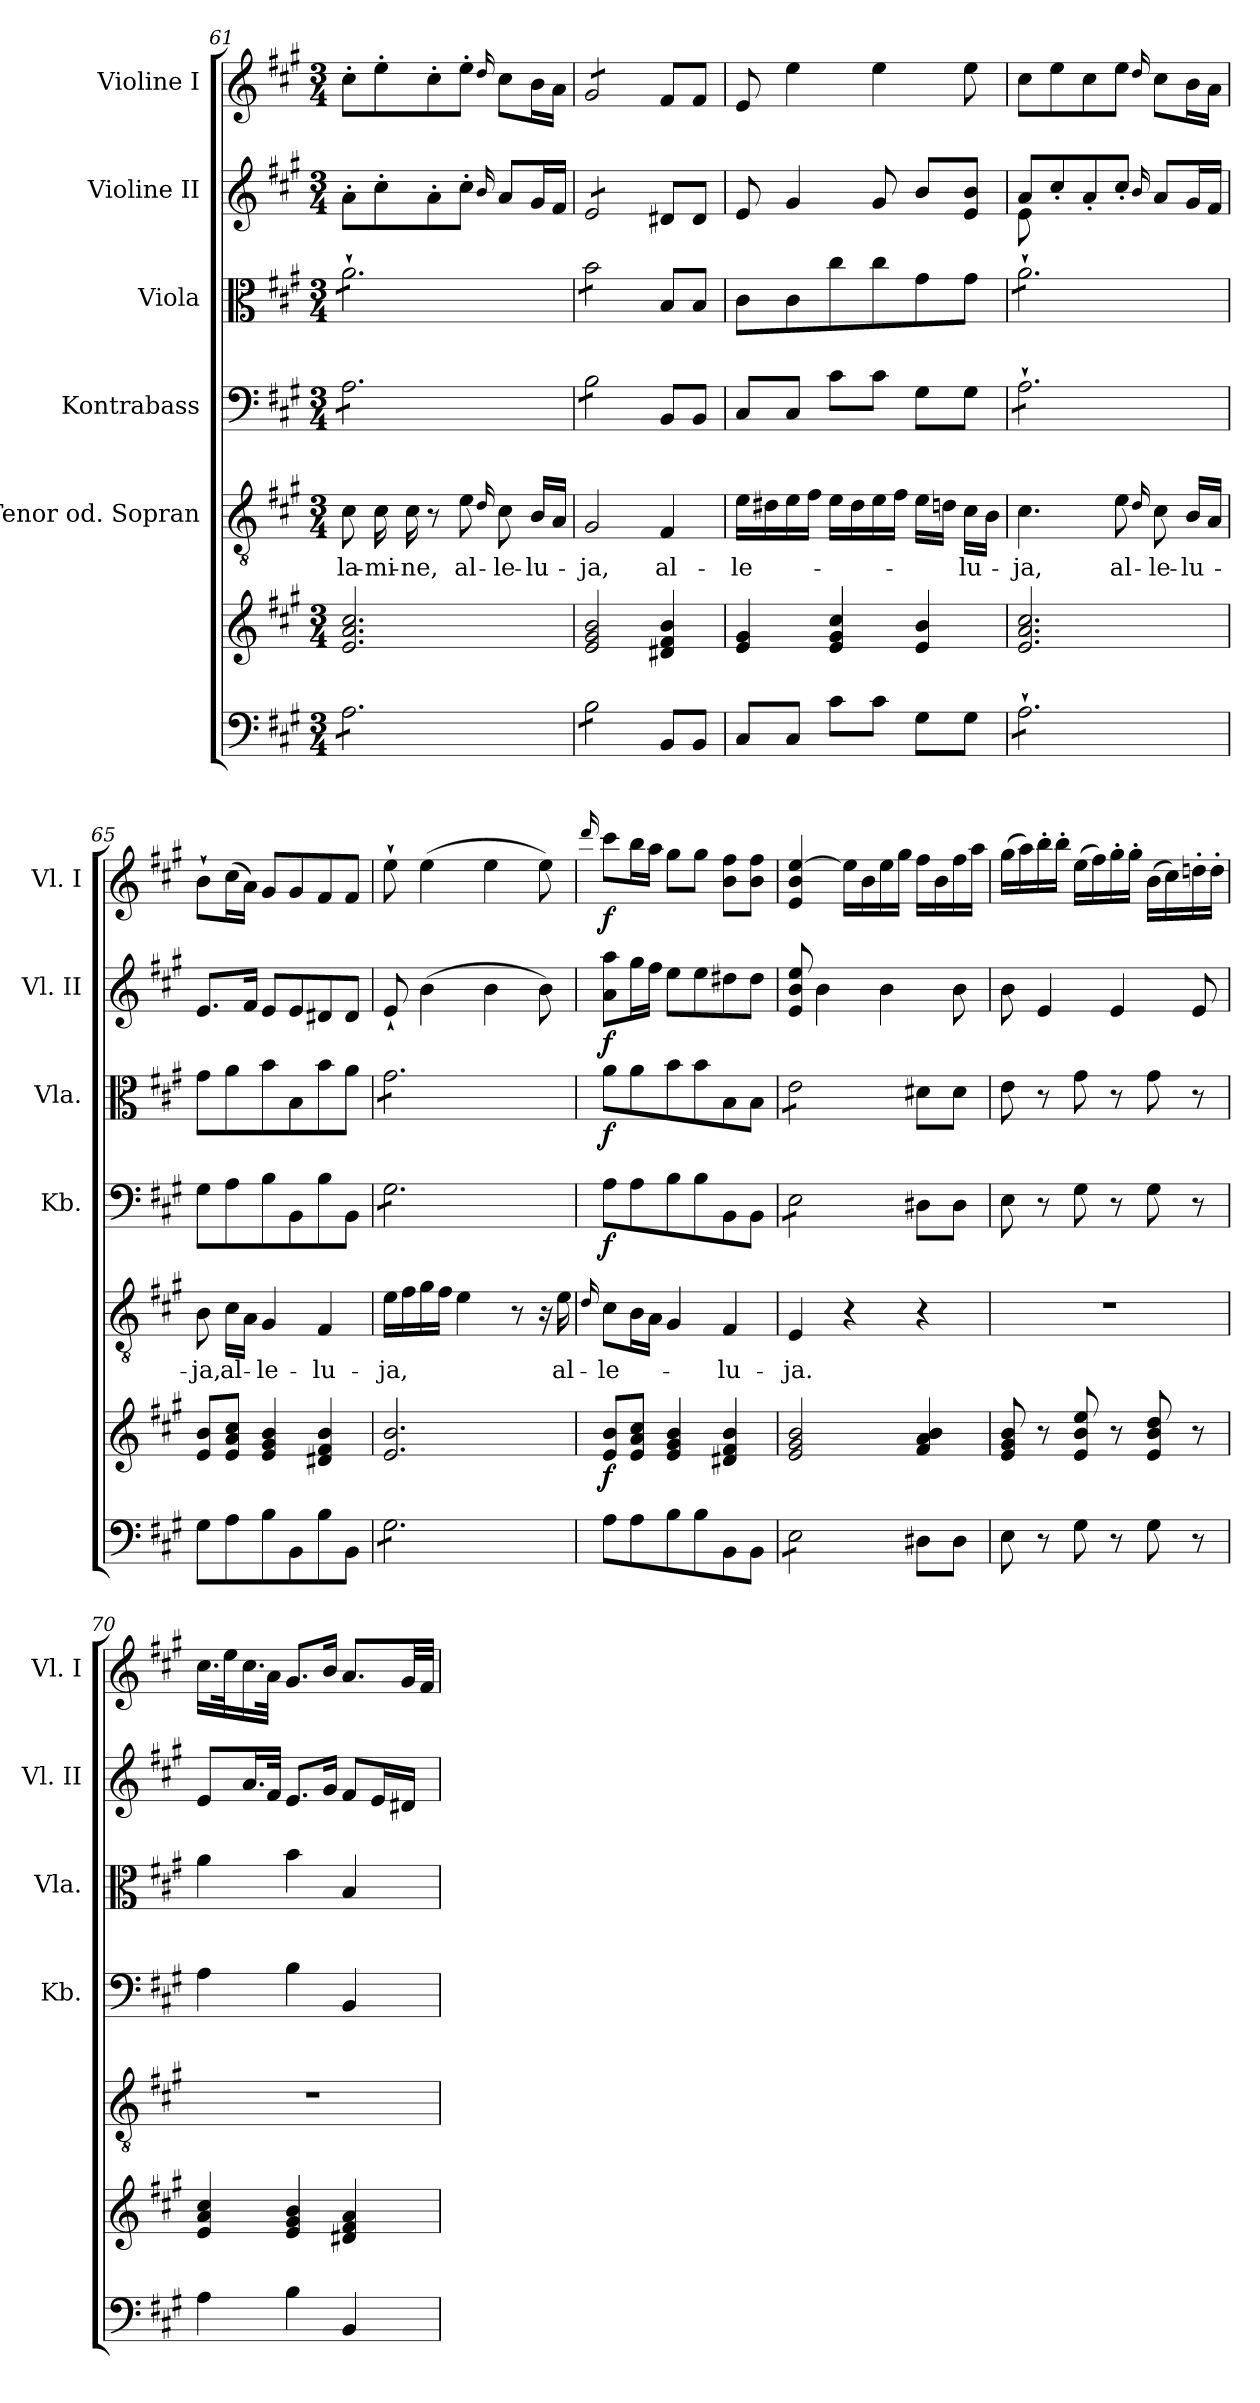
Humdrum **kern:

**kern	**kern	**dynam	**kern	**text	**kern	**dynam	**kern	**dynam	**kern	**dynam	**kern	**dynam
*part6	*part6	*part6	*part5	*part5	*part4	*part4	*part3	*part3	*part2	*part2	*part1	*part1
*staff7	*staff6	*staff6/7	*staff5	*staff5	*staff4	*staff4	*staff3	*staff3	*staff2	*staff2	*staff1	*staff1
*	*	*	*I"Tenor od. Sopran	*	*I"Kontrabass	*	*I"Viola	*	*I"Violine II	*	*I"Violine I	*
*	*	*	*	*	*I'Kb.	*	*I'Vla.	*	*I'Vl. II	*	*I'Vl. I	*
*clefF4	*clefG2	*	*clefGv2	*	*clefF4	*	*clefC3	*	*clefG2	*	*clefG2	*
*	*	*	*	*	*ITrd7c12	*	*	*	*	*	*	*
*k[f#c#g#]	*k[f#c#g#]	*	*k[f#c#g#]	*	*k[f#c#g#]	*	*k[f#c#g#]	*	*k[f#c#g#]	*	*k[f#c#g#]	*
*A:	*A:	*	*A:	*	*A:	*	*A:	*	*A:	*	*A:	*
*M3/4	*M3/4	*	*M3/4	*	*M3/4	*	*M3/4	*	*M3/4	*	*M3/4	*
=61	=61	=61	=61	=61	=61	=61	=61	=61	=61	=61	=61	=61
!	!	!	!	!LO:LY:b	!	!	!	!	!	!	!	!
*tremolo	*	*	*	*	*	*	*	*	*	*	*	*
*	*	*	*	*	*tremolo	*	*	*	*	*	*	*
*	*	*	*	*	*	*	*tremolo	*	*	*	*	*
8A\L	2.e/ 2.a/ 2.cc#/	.	8c#\	-la-	8AA\L	.	8a`>\L	.	8a'>\L	.	8cc#'>\L	.
!	!	!	!	!LO:LY:b	!	!	!	!	!	!	!	!
8A\	.	.	16c#\	-mi-	8AA\	.	8a`>\	.	8cc#'>\	.	8ee'>\	.
!	!	!	!	!LO:LY:b	!	!	!	!	!	!	!	!
.	.	.	16c#\	-ne,	.	.	.	.	.	.	.	.
8A\	.	.	8r	.	8AA\	.	8a`>\	.	8a'>\	.	8cc#'>\	.
!	!	!	!	!LO:LY:b	!	!	!	!	!	!	!	!
8A\	.	.	8e\	al-	8AA\	.	8a`>\	.	8cc#'>\J	.	8ee'>\J	.
.	.	.	16qqd/	.	.	.	.	.	16qqb/	.	16qqdd/	.
!	!	!	!	!LO:LY:b	!	!	!	!	!	!	!	!
8A\	.	.	8c#\	-le-	8AA\	.	8a`>\	.	8a/L	.	8cc#\L	.
!	!	!	!	!LO:LY:b	!	!	!	!	!	!	!	!
8A\J	.	.	16B/LL	-lu-	8AA\J	.	8a`>\J	.	16g#/L	.	16b\L	.
.	.	.	16A/JJ	.	.	.	.	.	16f#/JJ	.	16a\JJ	.
=62	=62	=62	=62	=62	=62	=62	=62	=62	=62	=62	=62	=62
!	!	!	!	!LO:LY:b	!	!	!	!	!	!	!	!
*	*	*	*	*	*	*	*	*	*tremolo	*	*	*
*	*	*	*	*	*	*	*	*	*	*	*tremolo	*
8B\L	2e/ 2g#/ 2b/	.	2G#/	-ja,	8BB\L	.	8b\L	.	8e/L	.	8g#/L	.
8B\	.	.	.	.	8BB\	.	8b\	.	8e/	.	8g#/	.
8B\	.	.	.	.	8BB\	.	8b\	.	8e/	.	8g#/	.
8B\J	.	.	.	.	8BB\J	.	8b\J	.	8e/J	.	8g#/J	.
*	*	*	*	*	*	*	*	*	*	*	*Xtremolo	*
*	*	*	*	*	*	*	*	*	*Xtremolo	*	*	*
*	*	*	*	*	*	*	*Xtremolo	*	*	*	*	*
*	*	*	*	*	*Xtremolo	*	*	*	*	*	*	*
*Xtremolo	*	*	*	*	*	*	*	*	*	*	*	*
!	!	!	!	!LO:LY:b	!	!	!	!	!	!	!	!
8BB/L	4d#X/ 4f#/ 4b/	.	4F#/	al-	8BBB/L	.	8B/L	.	8d#X/L	.	8f#/L	.
8BB/J	.	.	.	.	8BBB/J	.	8B/J	.	8d#/J	.	8f#/J	.
!!LO:PB:g=z
=63	=63	=63	=63	=63	=63	=63	=63	=63	=63	=63	=63	=63
!	!	!	!	!LO:LY:b	!	!	!	!	!	!	!	!
8C#/L	4e/ 4g#/	.	16e\LL	-le-	8CC#/L	.	8c#\L	.	8e/	.	8e/	.
.	.	.	16d#X\	.	.	.	.	.	.	.	.	.
8C#/J	.	.	16e\	.	8CC#/J	.	8c#\	.	4g#/	.	4ee\	.
.	.	.	16f#\JJ	.	.	.	.	.	.	.	.	.
8c#\L	4e/ 4g#/ 4cc#/	.	16e\LL	.	8C#\L	.	8cc#\	.	.	.	.	.
.	.	.	16d#\	.	.	.	.	.	.	.	.	.
8c#\J	.	.	16e\	.	8C#\J	.	8cc#\	.	8g#/	.	4ee\	.
.	.	.	16f#\JJ	.	.	.	.	.	.	.	.	.
8G#\L	4e/ 4b/	.	16e\LL	.	8GG#\L	.	8g#\	.	8b/L	.	.	.
.	.	.	16dn\JJ	.	.	.	.	.	.	.	.	.
!	!	!	!	!LO:LY:b	!	!	!	!	!	!	!	!
8G#\J	.	.	16c#\LL	-lu-	8GG#\J	.	8g#\J	.	8e/ 8b/J	.	8ee\	.
.	.	.	16B\JJ	.	.	.	.	.	.	.	.	.
=64	=64	=64	=64	=64	=64	=64	=64	=64	=64	=64	=64	=64
!	!	!	!	!LO:LY:b	!	!	!	!	!	!	!	!
*	*	*	*	*	*	*	*	*	*^	*	*	*
*tremolo	*	*	*	*	*	*	*	*	*	*	*	*	*
*	*	*	*	*	*tremolo	*	*	*	*	*	*	*	*
*	*	*	*	*	*	*	*tremolo	*	*	*	*	*	*
8A`>\L	2.e/ 2.a/ 2.cc#/	.	4.c#\	-ja,	8AA`>\L	.	8a`>\L	.	8a/L	8e\	.	8cc#\L	.
8A`>\	.	.	.	.	8AA`>\	.	8a`>\	.	8cc#'</	8ryy	.	8ee\	.
8A`>\	.	.	.	.	8AA`>\	.	8a`>\	.	8a'</	4ryy	.	8cc#\	.
!	!	!	!	!LO:LY:b	!	!	!	!	!	!	!	!	!
8A`>\	.	.	8e\	al-	8AA`>\	.	8a`>\	.	8cc#'</J	.	.	8ee\J	.
.	.	.	16qqd/	.	.	.	.	.	16qqb/	.	.	16qqdd/	.
!	!	!	!	!LO:LY:b	!	!	!	!	!	!	!	!	!
8A`>\	.	.	8c#\	-le-	8AA`>\	.	8a`>\	.	8a/L	4ryy	.	8cc#\L	.
!	!	!	!	!LO:LY:b	!	!	!	!	!	!	!	!	!
8A`>\J	.	.	16B/LL	-lu-	8AA`>\J	.	8a`>\J	.	16g#/L	.	.	16b\L	.
*	*	*	*	*	*	*	*Xtremolo	*	*	*	*	*	*
*	*	*	*	*	*Xtremolo	*	*	*	*	*	*	*	*
*Xtremolo	*	*	*	*	*	*	*	*	*	*	*	*	*
.	.	.	16A/JJ	.	.	.	.	.	16f#/JJ	.	.	16a\JJ	.
*	*	*	*	*	*	*	*	*	*v	*v	*	*	*
=65	=65	=65	=65	=65	=65	=65	=65	=65	=65	=65	=65	=65
!	!	!	!	!LO:LY:b	!	!	!	!	!	!	!	!
8G#\L	8e/ 8b/L	.	8B\	-ja,	8GG#\L	.	8g#\L	.	8.e/L	.	8b`>\L	.
!	!	!	!	!LO:LY:b	!	!	!	!	!	!	!	!
8A\	8e/ 8a/ 8cc#/J	.	16c#\LL	al-	8AA\	.	8a\	.	.	.	(>16cc#\L	.
.	.	.	16A\JJ	.	.	.	.	.	16f#/Jk	.	16a\JJ)	.
!	!	!	!	!LO:LY:b	!	!	!	!	!	!	!	!
8B\	4e/ 4g#/ 4b/	.	4G#/	-le-	8BB\	.	8b\	.	8e/L	.	8g#/L	.
8BB\	.	.	.	.	8BBB\	.	8B\	.	8e/	.	8g#/	.
!	!	!	!	!LO:LY:b	!	!	!	!	!	!	!	!
8B\	4d#X/ 4f#/ 4b/	.	4F#/	-lu-	8BB\	.	8b\	.	8d#X/	.	8f#/	.
8BB\J	.	.	.	.	8BBB\J	.	8a\J	.	8d#/J	.	8f#/J	.
=66	=66	=66	=66	=66	=66	=66	=66	=66	=66	=66	=66	=66
!	!	!	!	!LO:LY:b	!	!	!	!	!	!	!	!
*tremolo	*	*	*	*	*	*	*	*	*	*	*	*
*	*	*	*	*	*tremolo	*	*	*	*	*	*	*
*	*	*	*	*	*	*	*tremolo	*	*	*	*	*
8G#\L	2.e/ 2.b/	.	16e\LL	-ja,	8GG#\L	.	8g#\L	.	8e`</	.	8ee`>\	.
.	.	.	16f#\	.	.	.	.	.	.	.	.	.
8G#\	.	.	16g#\	.	8GG#\	.	8g#\	.	(>4b\	.	(>4ee\	.
.	.	.	16f#\JJ	.	.	.	.	.	.	.	.	.
8G#\	.	.	4e\	.	8GG#\	.	8g#\	.	.	.	.	.
8G#\	.	.	.	.	8GG#\	.	8g#\	.	4b\	.	4ee\	.
8G#\	.	.	8r	.	8GG#\	.	8g#\	.	.	.	.	.
8G#\J	.	.	16r	.	8GG#\J	.	8g#\J	.	8b\)	.	8ee\)	.
*	*	*	*	*	*	*	*Xtremolo	*	*	*	*	*
*	*	*	*	*	*Xtremolo	*	*	*	*	*	*	*
*Xtremolo	*	*	*	*	*	*	*	*	*	*	*	*
!	!	!	!	!LO:LY:b	!	!	!	!	!	!	!	!
.	.	.	16e\	al-	.	.	.	.	.	.	.	.
=67	=67	=67	=67	=67	=67	=67	=67	=67	=67	=67	=67	=67
.	.	.	16qqd/	.	.	.	.	.	.	.	16qqddd/	.
!	!	!LO:DY:b	!	!LO:LY:b	!	!LO:DY:b	!	!LO:DY:b	!	!LO:DY:b	!	!LO:DY:b
8A\L	8e/ 8b/L	f	8c#\L	-le-	8AA\L	f	8a\L	f	8a\ 8aa\L	f	8ccc#\L	f
8A\	8e/ 8a/ 8cc#/J	.	16B\L	.	8AA\	.	8a\	.	16gg#\L	.	16bb\L	.
.	.	.	16A\JJ	.	.	.	.	.	16ff#\JJ	.	16aa\JJ	.
8B\	4e/ 4g#/ 4b/	.	4G#/	.	8BB\	.	8b\	.	8ee\L	.	8gg#\L	.
8B\	.	.	.	.	8BB\	.	8b\	.	8ee\	.	8gg#\J	.
!	!	!	!	!LO:LY:b	!	!	!	!	!	!	!	!
8BB\	4d#X/ 4f#/ 4b/	.	4F#/	-lu-	8BBB\	.	8B\	.	8dd#X\	.	8b\ 8ff#\L	.
8BB\J	.	.	.	.	8BBB\J	.	8B\J	.	8dd#\J	.	8b\ 8ff#\J	.
!!LO:LB:g=z
=68	=68	=68	=68	=68	=68	=68	=68	=68	=68	=68	=68	=68
!	!	!	!	!LO:LY:b	!	!	!	!	!	!	!	!
*tremolo	*	*	*	*	*	*	*	*	*	*	*	*
*	*	*	*	*	*tremolo	*	*	*	*	*	*	*
*	*	*	*	*	*	*	*tremolo	*	*	*	*	*
8E\L	2e/ 2g#/ 2b/	.	4E/	-ja.	8EE\L	.	8e\L	.	8e/ 8b/ 8ee/	.	4e/ 4b/ [>4ee/	.
8E\	.	.	.	.	8EE\	.	8e\	.	4b\	.	.	.
8E\	.	.	4r	.	8EE\	.	8e\	.	.	.	16ee\LL]	.
.	.	.	.	.	.	.	.	.	.	.	16b\	.
8E\J	.	.	.	.	8EE\J	.	8e\J	.	4b\	.	16ee\	.
*	*	*	*	*	*	*	*Xtremolo	*	*	*	*	*
*	*	*	*	*	*Xtremolo	*	*	*	*	*	*	*
*Xtremolo	*	*	*	*	*	*	*	*	*	*	*	*
.	.	.	.	.	.	.	.	.	.	.	16gg#\JJ	.
8D#X\L	4f#/ 4a/ 4b/	.	4r	.	8DD#X\L	.	8d#X\L	.	.	.	16ff#\LL	.
.	.	.	.	.	.	.	.	.	.	.	16b\	.
8D#\J	.	.	.	.	8DD#\J	.	8d#\J	.	8b\	.	16ff#\	.
.	.	.	.	.	.	.	.	.	.	.	16aa\JJ	.
=69	=69	=69	=69	=69	=69	=69	=69	=69	=69	=69	=69	=69
8E\	8e/ 8g#/ 8b/	.	2.r	.	8EE\	.	8e\	.	8b\	.	(>16gg#\LL	.
.	.	.	.	.	.	.	.	.	.	.	16aa\)	.
8r	8r	.	.	.	8r	.	8r	.	4e/	.	16bb'>\	.
.	.	.	.	.	.	.	.	.	.	.	16bb'>\JJ	.
8G#\	8e/ 8b/ 8ee/	.	.	.	8GG#\	.	8g#\	.	.	.	(>16ee\LL	.
.	.	.	.	.	.	.	.	.	.	.	16ff#\)	.
8r	8r	.	.	.	8r	.	8r	.	4e/	.	16gg#'>\	.
.	.	.	.	.	.	.	.	.	.	.	16gg#'>\JJ	.
8G#\	8e/ 8b/ 8dd/	.	.	.	8GG#\	.	8g#\	.	.	.	(>16b\LL	.
.	.	.	.	.	.	.	.	.	.	.	16cc#\)	.
8r	8r	.	.	.	8r	.	8r	.	8e/	.	16ddn'>\	.
.	.	.	.	.	.	.	.	.	.	.	16dd'>\JJ	.
=70	=70	=70	=70	=70	=70	=70	=70	=70	=70	=70	=70	=70
4A\	4e/ 4a/ 4cc#/	.	2.r	.	4AA\	.	4a\	.	8e/L	.	16.cc#\LL	.
.	.	.	.	.	.	.	.	.	.	.	32ee\k	.
.	.	.	.	.	.	.	.	.	16.a/L	.	16.cc#\	.
.	.	.	.	.	.	.	.	.	32f#/JJk	.	32a\JJk	.
4B\	4e/ 4g#/ 4b/	.	.	.	4BB\	.	4b\	.	8.e/L	.	8.g#/L	.
.	.	.	.	.	.	.	.	.	16g#/Jk	.	16b/Jk	.
4BB/	4d#X/ 4f#/ 4a/	.	.	.	4BBB/	.	4B/	.	8f#/L	.	8.a/L	.
.	.	.	.	.	.	.	.	.	16e/L	.	.	.
.	.	.	.	.	.	.	.	.	16d#X/JJ	.	32g#/LL	.
.	.	.	.	.	.	.	.	.	.	.	32f#/JJJ	.
=	=	=	=	=	=	=	=	=	=	=	=	=
*-	*-	*-	*-	*-	*-	*-	*-	*-	*-	*-	*-	*-
